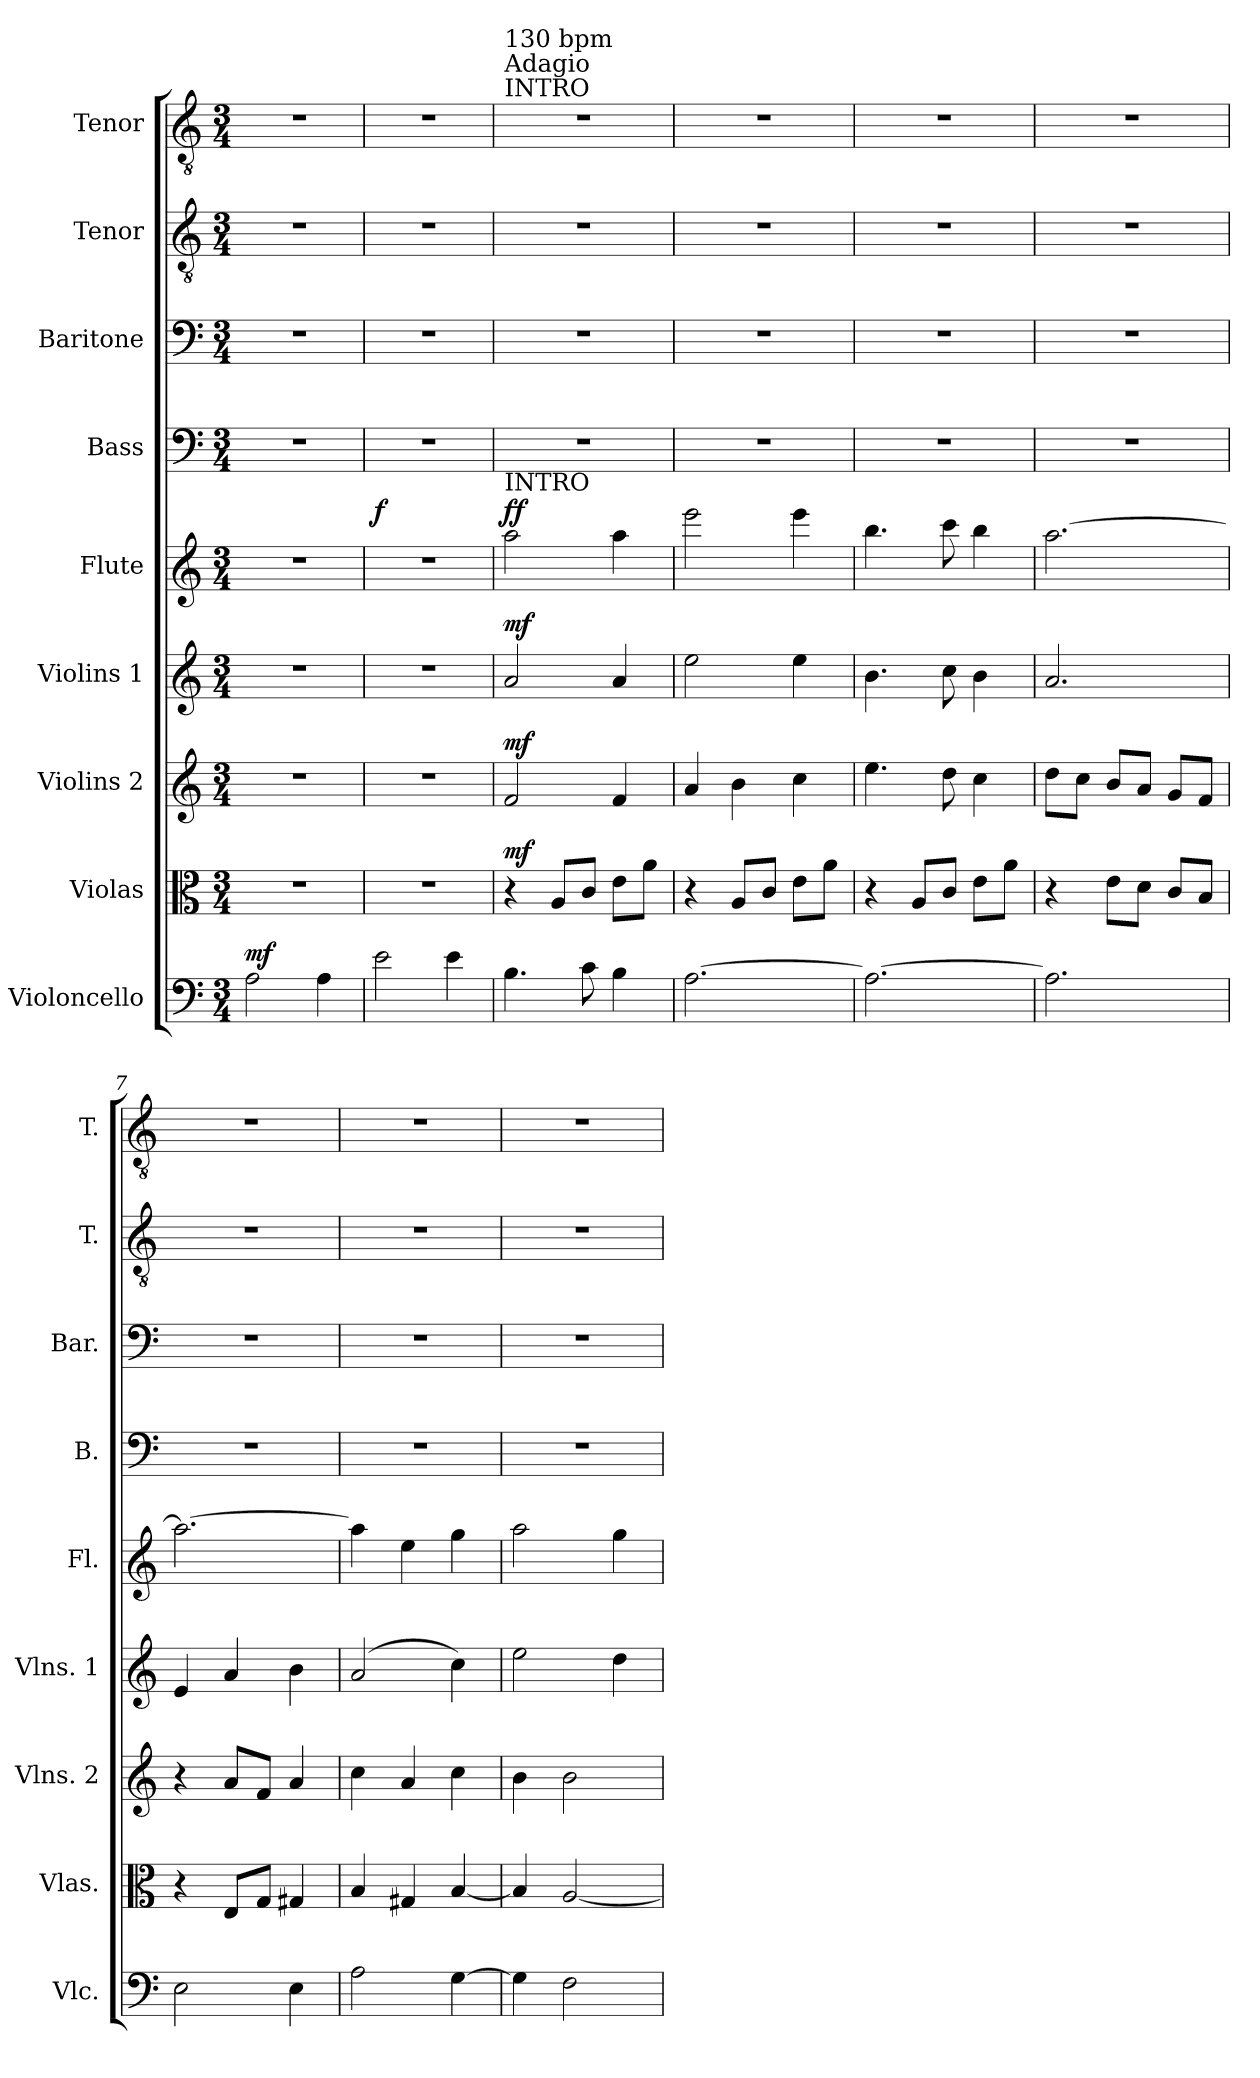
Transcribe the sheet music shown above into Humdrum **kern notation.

**kern	**dynam	**kern	**dynam	**kern	**dynam	**kern	**dynam	**kern	**dynam	**kern	**kern	**kern	**kern
*part9	*part9	*part8	*part8	*part7	*part7	*part6	*part6	*part5	*part5	*part4	*part3	*part2	*part1
*staff9	*staff9	*staff8	*staff8	*staff7	*staff7	*staff6	*staff6	*staff5	*staff5	*staff4	*staff3	*staff2	*staff1
*I"Violoncello	*	*I"Violas	*	*I"Violins 2	*	*I"Violins 1	*	*I"Flute	*	*I"Bass	*I"Baritone	*I"Tenor	*I"Tenor
*I'Vlc.	*	*I'Vlas.	*	*I'Vlns. 2	*	*I'Vlns. 1	*	*I'Fl.	*	*I'B.	*I'Bar.	*I'T.	*I'T.
*clefF4	*	*clefC3	*	*clefG2	*	*clefG2	*	*clefG2	*	*clefF4	*clefF4	*clefGv2	*clefGv2
*k[]	*	*k[]	*	*k[]	*	*k[]	*	*k[]	*	*k[]	*k[]	*k[]	*k[]
*C:	*	*C:	*	*C:	*	*C:	*	*C:	*	*C:	*C:	*C:	*C:
*M3/4	*	*M3/4	*	*M3/4	*	*M3/4	*	*M3/4	*	*M3/4	*M3/4	*M3/4	*M3/4
=1	=1	=1	=1	=1	=1	=1	=1	=1	=1	=1	=1	=1	=1
!	!LO:DY:a	!	!	!	!	!	!	!	!	!	!	!	!
2A\	mf	2.r	.	2.r	.	2.r	.	2.r	.	2.r	2.r	2.r	2.r
4A\	.	.	.	.	.	.	.	.	.	.	.	.	.
=2	=2	=2	=2	=2	=2	=2	=2	=2	=2	=2	=2	=2	=2
!	!	!	!	!	!	!	!	!	!LO:DY:a	!	!	!	!
2e\	.	2.r	.	2.r	.	2.r	.	2.r	f	2.r	2.r	2.r	2.r
4e\	.	.	.	.	.	.	.	.	.	.	.	.	.
=3	=3	=3	=3	=3	=3	=3	=3	=3	=3	=3	=3	=3	=3
!	!	!	!	!	!	!	!	!	!	!	!	!	!LO:TX:a:t=INTRO
!	!	!	!	!	!	!	!	!	!	!	!	!	!LO:TX:a:t=Adagio
!	!	!	!	!	!	!	!	!	!	!	!	!	!LO:TX:a:t=130 bpm
!	!	!	!	!	!	!	!	!LO:TX:a:t=INTRO	!	!	!	!	!
!	!	!	!LO:DY:a	!	!LO:DY:a	!	!LO:DY:a	!	!LO:DY:a	!	!	!	!
4.B\	.	4r	mf	2f/	mf	2a/	mf	2aa\	ff	2.r	2.r	2.r	2.r
.	.	8A/L	.	.	.	.	.	.	.	.	.	.	.
8c\	.	8c/J	.	.	.	.	.	.	.	.	.	.	.
4B\	.	8e\L	.	4f/	.	4a/	.	4aa\	.	.	.	.	.
.	.	8a\J	.	.	.	.	.	.	.	.	.	.	.
=4	=4	=4	=4	=4	=4	=4	=4	=4	=4	=4	=4	=4	=4
[2.A\	.	4r	.	4a/	.	2ee\	.	2eee\	.	2.r	2.r	2.r	2.r
.	.	8A/L	.	4b\	.	.	.	.	.	.	.	.	.
.	.	8c/J	.	.	.	.	.	.	.	.	.	.	.
.	.	8e\L	.	4cc\	.	4ee\	.	4eee\	.	.	.	.	.
.	.	8a\J	.	.	.	.	.	.	.	.	.	.	.
=5	=5	=5	=5	=5	=5	=5	=5	=5	=5	=5	=5	=5	=5
2.A\_	.	4r	.	4.ee\	.	4.b\	.	4.bb\	.	2.r	2.r	2.r	2.r
.	.	8A/L	.	.	.	.	.	.	.	.	.	.	.
.	.	8c/J	.	8dd\	.	8cc\	.	8ccc\	.	.	.	.	.
.	.	8e\L	.	4cc\	.	4b\	.	4bb\	.	.	.	.	.
.	.	8a\J	.	.	.	.	.	.	.	.	.	.	.
=6	=6	=6	=6	=6	=6	=6	=6	=6	=6	=6	=6	=6	=6
2.A\]	.	4r	.	8dd\L	.	2.a/	.	[2.aa\	.	2.r	2.r	2.r	2.r
.	.	.	.	8cc\J	.	.	.	.	.	.	.	.	.
.	.	8e\L	.	8b/L	.	.	.	.	.	.	.	.	.
.	.	8d\J	.	8a/J	.	.	.	.	.	.	.	.	.
.	.	8c/L	.	8g/L	.	.	.	.	.	.	.	.	.
.	.	8B/J	.	8f/J	.	.	.	.	.	.	.	.	.
=7	=7	=7	=7	=7	=7	=7	=7	=7	=7	=7	=7	=7	=7
2E\	.	4r	.	4r	.	4e/	.	2.aa\_	.	2.r	2.r	2.r	2.r
.	.	8E/L	.	8a/L	.	4a/	.	.	.	.	.	.	.
.	.	8G/J	.	8f/J	.	.	.	.	.	.	.	.	.
4E\	.	4G#X/	.	4a/	.	4b\	.	.	.	.	.	.	.
!!LO:PB:g=z
=8	=8	=8	=8	=8	=8	=8	=8	=8	=8	=8	=8	=8	=8
2A\	.	4B/	.	4cc\	.	(2a/	.	4aa\]	.	2.r	2.r	2.r	2.r
.	.	4G#X/	.	4a/	.	.	.	4ee\	.	.	.	.	.
[4G\	.	[4B/	.	4cc\	.	4cc\)	.	4gg\	.	.	.	.	.
=9	=9	=9	=9	=9	=9	=9	=9	=9	=9	=9	=9	=9	=9
4G\]	.	4B/]	.	4b\	.	2ee\	.	2aa\	.	2.r	2.r	2.r	2.r
2F\	.	[2A/	.	2b\	.	.	.	.	.	.	.	.	.
.	.	.	.	.	.	4dd\	.	4gg\	.	.	.	.	.
=	=	=	=	=	=	=	=	=	=	=	=	=	=
*-	*-	*-	*-	*-	*-	*-	*-	*-	*-	*-	*-	*-	*-
